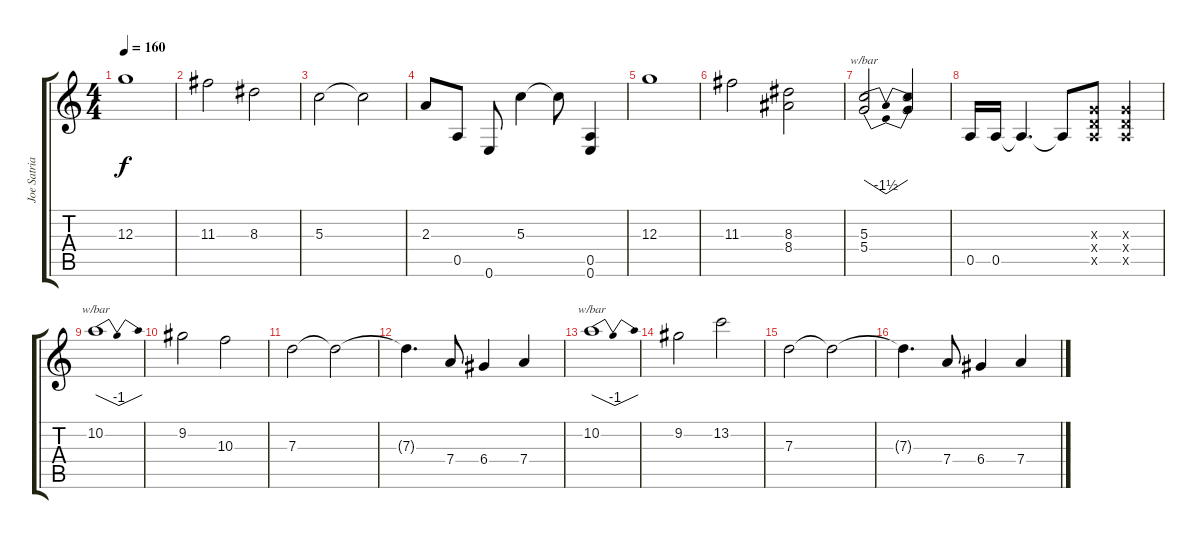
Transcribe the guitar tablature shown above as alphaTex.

\track ("Joe Satriani Lead" "Joe Satria") {instrument distortionguitar}
\staff {score tabs}
\tuning (E4 B3 G3 D3 A2 E2) {hide}
\ts (4 4)
\tempo 160
\clef g2
\ks c
12.3.1{dy f} |
11.3.2 8.3.2 |
5.3.2 5.3{t}.2 |
2.3.8 0.5.8 0.6.8 5.3.4 5.3{t}.8 (0.5 0.6).4 |
12.3.1 |
11.3.2 (8.3 8.4).2 |
(5.3 5.4).2{tbe (dip default 0 0 30 -6 60 0)} (5.3{t} 5.4{t}).2 |
0.5.16 0.5.16 0.5{t}.4{d} 0.5{t}.8 (0.3{x} 0.4{x} 0.5{x}).8 (0.3{x} 0.4{x} 0.5{x}).4 |
10.2.1{tbe (dip default 0 0 30 -4 60 0)} |
9.2.2 10.3.2 |
7.3.2 7.3{t}.2 |
7.3{t}.4{d} 7.4.8 6.4.4 7.4.4 |
10.2.1{tbe (dip default 0 0 30 -4 60 0)} |
9.2.2 13.2.2 |
7.3.2 7.3{t}.2 |
7.3{t}.4{d} 7.4.8 6.4.4 7.4.4
